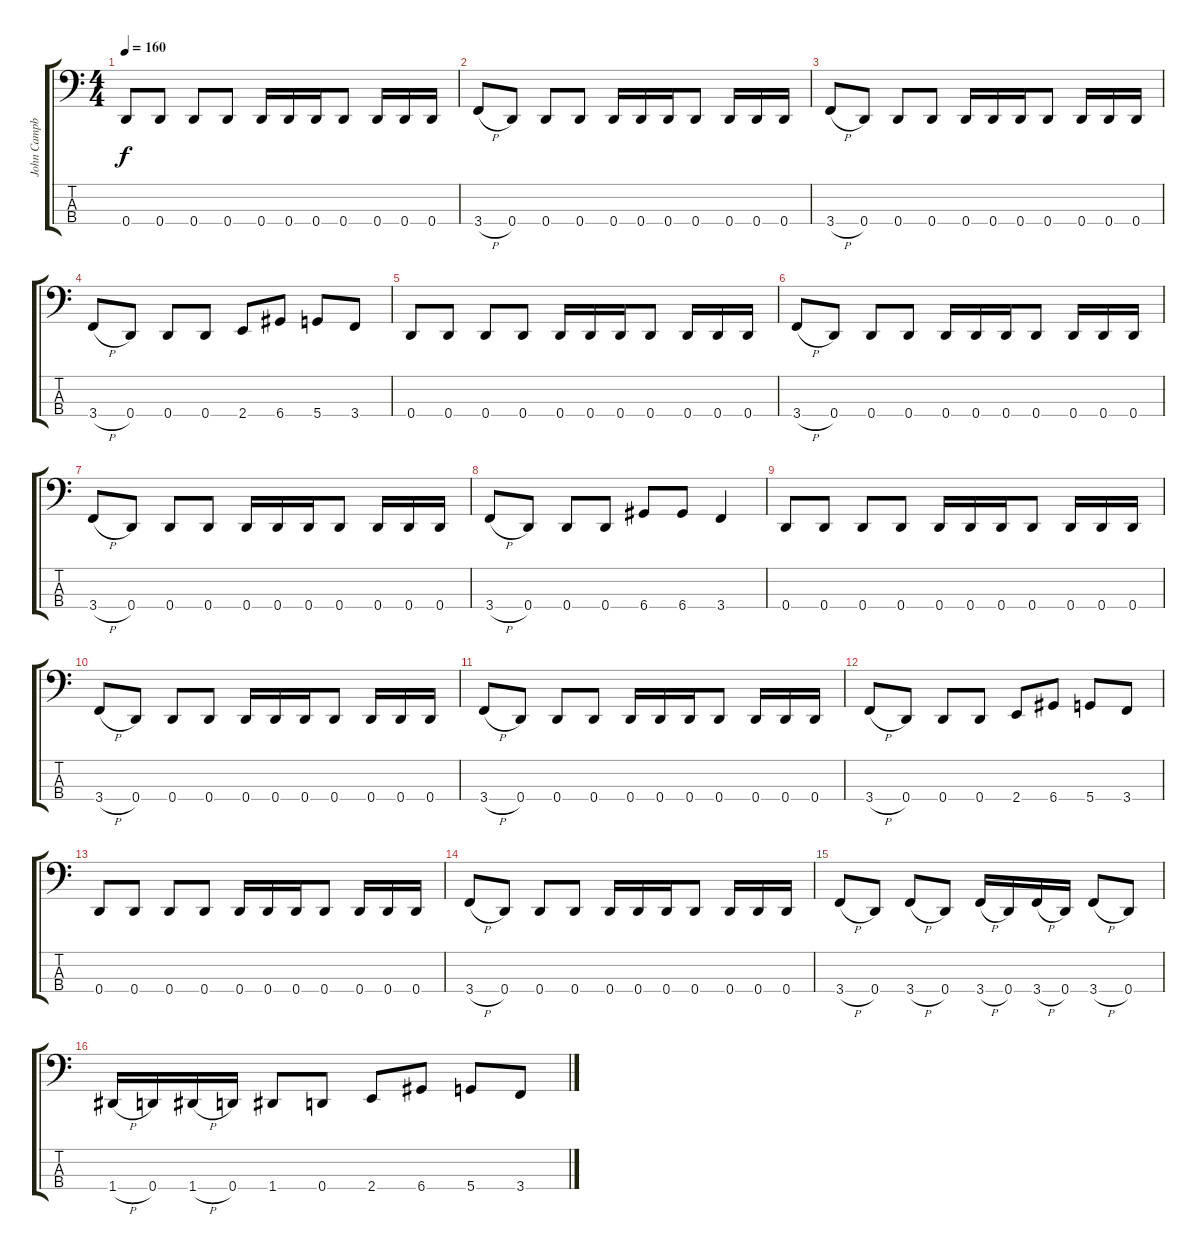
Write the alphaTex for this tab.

\track ("John Campbell" "John Campb") {instrument electricbasspick}
\staff {score tabs}
\tuning (G2 D2 A1 D1) {hide}
\ts (4 4)
\tempo 160
\clef f4
\ks c
0.4.8{dy f} 0.4.8 0.4.8 0.4.8 0.4.16 0.4.16 0.4.16 0.4.8 0.4.16 0.4.16 0.4.16 |
3.4{h}.8 0.4.8 0.4.8 0.4.8 0.4.16 0.4.16 0.4.16 0.4.8 0.4.16 0.4.16 0.4.16 |
3.4{h}.8 0.4.8 0.4.8 0.4.8 0.4.16 0.4.16 0.4.16 0.4.8 0.4.16 0.4.16 0.4.16 |
3.4{h}.8 0.4.8 0.4.8 0.4.8 2.4.8 6.4.8 5.4.8 3.4.8 |
0.4.8 0.4.8 0.4.8 0.4.8 0.4.16 0.4.16 0.4.16 0.4.8 0.4.16 0.4.16 0.4.16 |
3.4{h}.8 0.4.8 0.4.8 0.4.8 0.4.16 0.4.16 0.4.16 0.4.8 0.4.16 0.4.16 0.4.16 |
3.4{h}.8 0.4.8 0.4.8 0.4.8 0.4.16 0.4.16 0.4.16 0.4.8 0.4.16 0.4.16 0.4.16 |
3.4{h}.8 0.4.8 0.4.8 0.4.8 6.4.8 6.4.8 3.4.4 |
0.4.8 0.4.8 0.4.8 0.4.8 0.4.16 0.4.16 0.4.16 0.4.8 0.4.16 0.4.16 0.4.16 |
3.4{h}.8 0.4.8 0.4.8 0.4.8 0.4.16 0.4.16 0.4.16 0.4.8 0.4.16 0.4.16 0.4.16 |
3.4{h}.8 0.4.8 0.4.8 0.4.8 0.4.16 0.4.16 0.4.16 0.4.8 0.4.16 0.4.16 0.4.16 |
3.4{h}.8 0.4.8 0.4.8 0.4.8 2.4.8 6.4.8 5.4.8 3.4.8 |
0.4.8 0.4.8 0.4.8 0.4.8 0.4.16 0.4.16 0.4.16 0.4.8 0.4.16 0.4.16 0.4.16 |
3.4{h}.8 0.4.8 0.4.8 0.4.8 0.4.16 0.4.16 0.4.16 0.4.8 0.4.16 0.4.16 0.4.16 |
3.4{h}.8 0.4.8 3.4{h}.8 0.4.8 3.4{h}.16 0.4.16 3.4{h}.16 0.4.16 3.4{h}.8 0.4.8 |
1.4{h}.16 0.4.16 1.4{h}.16 0.4.16 1.4.8 0.4.8 2.4.8 6.4.8 5.4.8 3.4.8
